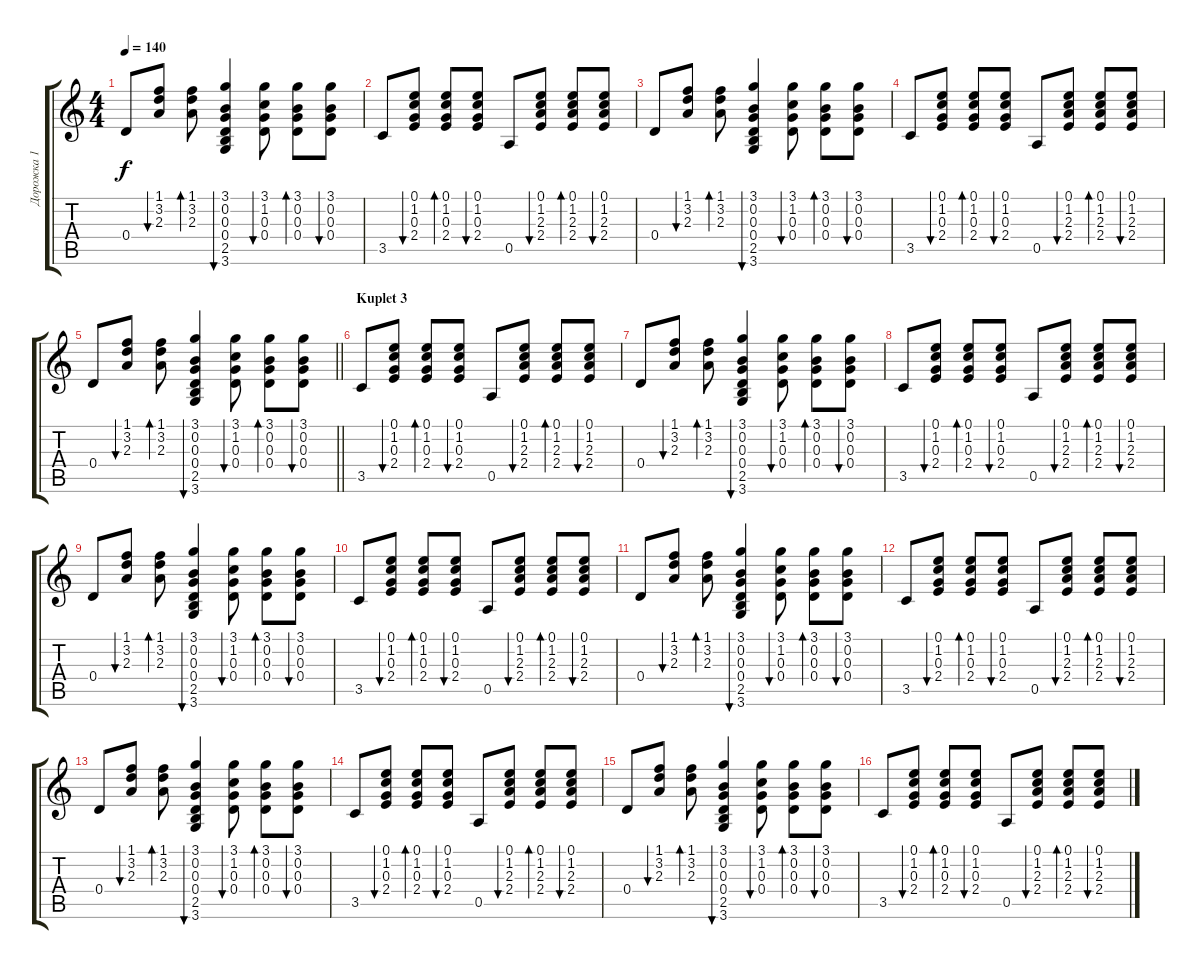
\track ("Дорожка 1" "Дорожка 1") {instrument acousticguitarsteel}
\staff {score tabs}
\tuning (E4 B3 G3 D3 A2 E2) {hide}
\ts (4 4)
\tempo 140
\clef g2
\ks c
0.4.8{dy f} (1.1 3.2 2.3).8{bu 60} (1.1 3.2 2.3).8{bd 60} (3.1 0.2 0.3 0.4 2.5 3.6).4{bu 60} (3.1 1.2 0.3 0.4).8{bu 60} (3.1 0.2 0.3 0.4).8{bd 60} (3.1 0.2 0.3 0.4).8{bu 60} |
3.5.8 (0.1 1.2 0.3 2.4).8{bu 60} (0.1 1.2 0.3 2.4).8{bd 60} (0.1 1.2 0.3 2.4).8{bu 60} 0.5.8 (0.1 1.2 2.3 2.4).8{bu 60} (0.1 1.2 2.3 2.4).8{bd 60} (0.1 1.2 2.3 2.4).8{bu 60} |
0.4.8 (1.1 3.2 2.3).8{bu 60} (1.1 3.2 2.3).8{bd 60} (3.1 0.2 0.3 0.4 2.5 3.6).4{bu 60} (3.1 1.2 0.3 0.4).8{bu 60} (3.1 0.2 0.3 0.4).8{bd 60} (3.1 0.2 0.3 0.4).8{bu 60} |
3.5.8 (0.1 1.2 0.3 2.4).8{bu 60} (0.1 1.2 0.3 2.4).8{bd 60} (0.1 1.2 0.3 2.4).8{bu 60} 0.5.8 (0.1 1.2 2.3 2.4).8{bu 60} (0.1 1.2 2.3 2.4).8{bd 60} (0.1 1.2 2.3 2.4).8{bu 60} |
\barLineRight lightlight
0.4.8 (1.1 3.2 2.3).8{bu 60} (1.1 3.2 2.3).8{bd 60} (3.1 0.2 0.3 0.4 2.5 3.6).4{bu 60} (3.1 1.2 0.3 0.4).8{bu 60} (3.1 0.2 0.3 0.4).8{bd 60} (3.1 0.2 0.3 0.4).8{bu 60} |
\section ("" "Kuplet 3")
3.5.8 (0.1 1.2 0.3 2.4).8{bu 60} (0.1 1.2 0.3 2.4).8{bd 60} (0.1 1.2 0.3 2.4).8{bu 60} 0.5.8 (0.1 1.2 2.3 2.4).8{bu 60} (0.1 1.2 2.3 2.4).8{bd 60} (0.1 1.2 2.3 2.4).8{bu 60} |
0.4.8 (1.1 3.2 2.3).8{bu 60} (1.1 3.2 2.3).8{bd 60} (3.1 0.2 0.3 0.4 2.5 3.6).4{bu 60} (3.1 1.2 0.3 0.4).8{bu 60} (3.1 0.2 0.3 0.4).8{bd 60} (3.1 0.2 0.3 0.4).8{bu 60} |
3.5.8 (0.1 1.2 0.3 2.4).8{bu 60} (0.1 1.2 0.3 2.4).8{bd 60} (0.1 1.2 0.3 2.4).8{bu 60} 0.5.8 (0.1 1.2 2.3 2.4).8{bu 60} (0.1 1.2 2.3 2.4).8{bd 60} (0.1 1.2 2.3 2.4).8{bu 60} |
0.4.8 (1.1 3.2 2.3).8{bu 60} (1.1 3.2 2.3).8{bd 60} (3.1 0.2 0.3 0.4 2.5 3.6).4{bu 60} (3.1 1.2 0.3 0.4).8{bu 60} (3.1 0.2 0.3 0.4).8{bd 60} (3.1 0.2 0.3 0.4).8{bu 60} |
3.5.8 (0.1 1.2 0.3 2.4).8{bu 60} (0.1 1.2 0.3 2.4).8{bd 60} (0.1 1.2 0.3 2.4).8{bu 60} 0.5.8 (0.1 1.2 2.3 2.4).8{bu 60} (0.1 1.2 2.3 2.4).8{bd 60} (0.1 1.2 2.3 2.4).8{bu 60} |
0.4.8 (1.1 3.2 2.3).8{bu 60} (1.1 3.2 2.3).8{bd 60} (3.1 0.2 0.3 0.4 2.5 3.6).4{bu 60} (3.1 1.2 0.3 0.4).8{bu 60} (3.1 0.2 0.3 0.4).8{bd 60} (3.1 0.2 0.3 0.4).8{bu 60} |
3.5.8 (0.1 1.2 0.3 2.4).8{bu 60} (0.1 1.2 0.3 2.4).8{bd 60} (0.1 1.2 0.3 2.4).8{bu 60} 0.5.8 (0.1 1.2 2.3 2.4).8{bu 60} (0.1 1.2 2.3 2.4).8{bd 60} (0.1 1.2 2.3 2.4).8{bu 60} |
0.4.8 (1.1 3.2 2.3).8{bu 60} (1.1 3.2 2.3).8{bd 60} (3.1 0.2 0.3 0.4 2.5 3.6).4{bu 60} (3.1 1.2 0.3 0.4).8{bu 60} (3.1 0.2 0.3 0.4).8{bd 60} (3.1 0.2 0.3 0.4).8{bu 60} |
3.5.8 (0.1 1.2 0.3 2.4).8{bu 60} (0.1 1.2 0.3 2.4).8{bd 60} (0.1 1.2 0.3 2.4).8{bu 60} 0.5.8 (0.1 1.2 2.3 2.4).8{bu 60} (0.1 1.2 2.3 2.4).8{bd 60} (0.1 1.2 2.3 2.4).8{bu 60} |
0.4.8 (1.1 3.2 2.3).8{bu 60} (1.1 3.2 2.3).8{bd 60} (3.1 0.2 0.3 0.4 2.5 3.6).4{bu 60} (3.1 1.2 0.3 0.4).8{bu 60} (3.1 0.2 0.3 0.4).8{bd 60} (3.1 0.2 0.3 0.4).8{bu 60} |
3.5.8 (0.1 1.2 0.3 2.4).8{bu 60} (0.1 1.2 0.3 2.4).8{bd 60} (0.1 1.2 0.3 2.4).8{bu 60} 0.5.8 (0.1 1.2 2.3 2.4).8{bu 60} (0.1 1.2 2.3 2.4).8{bd 60} (0.1 1.2 2.3 2.4).8{bu 60}
